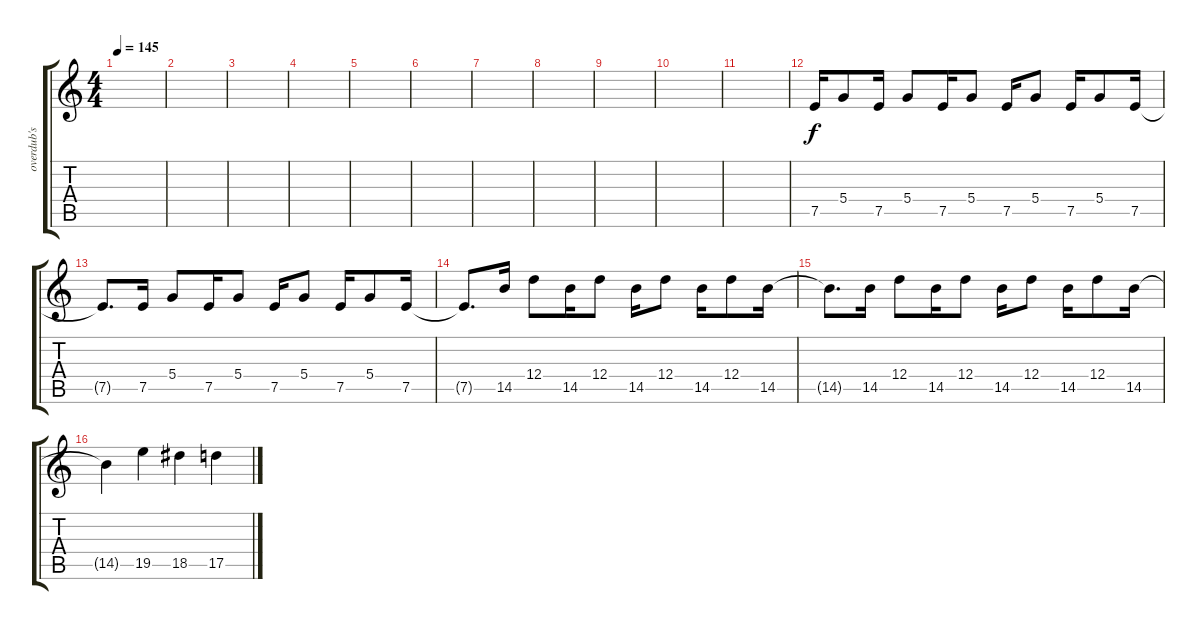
\track ("overdub's guitare" "overdub's ") {instrument overdrivenguitar}
\staff {score tabs}
\tuning (E4 B3 G3 D3 A2 E2) {hide}
\ts (4 4)
\tempo 145
\clef g2
\ks c
|
|
|
|
|
|
|
|
|
|
|
7.5.16 5.4.8 7.5.16 5.4.8 7.5.16 5.4.8 7.5.16 5.4.8 7.5.16 5.4.8 7.5.16 |
7.5{t}.8{d} 7.5.16 5.4.8 7.5.16 5.4.8 7.5.16 5.4.8 7.5.16 5.4.8 7.5.16 |
7.5{t}.8{d} 14.5.16 12.4.8 14.5.16 12.4.8 14.5.16 12.4.8 14.5.16 12.4.8 14.5.16 |
14.5{t}.8{d} 14.5.16 12.4.8 14.5.16 12.4.8 14.5.16 12.4.8 14.5.16 12.4.8 14.5.16 |
14.5{t}.4 19.5.4 18.5.4 17.5.4
